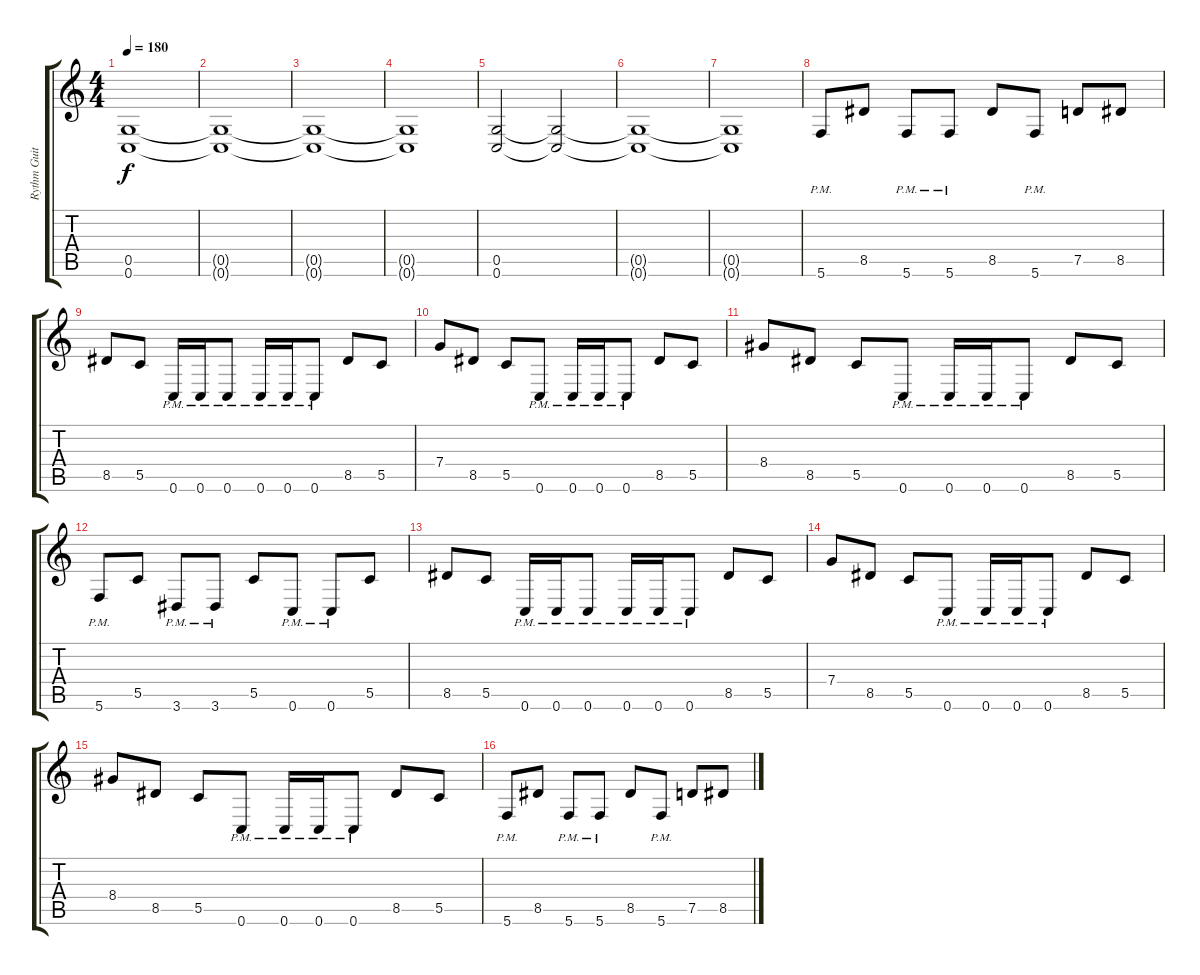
\track ("Rythm Guitar" "Rythm Guit") {instrument distortionguitar}
\staff {score tabs}
\tuning (D4 A3 F3 C3 G2 C2) {hide}
\ts (4 4)
\tempo 180
\clef g2
\ks c
(0.5 0.6).1{dy f volume 7} |
(0.5{t} 0.6{t}).1 |
(0.5{t} 0.6{t}).1 |
(0.5{t} 0.6{t}).1 |
(0.5 0.6).2{volume 13} (0.5{t} 0.6{t}).2{volume 7} |
(0.5{t} 0.6{t}).1 |
(0.5{t} 0.6{t}).1 |
5.6{pm}.8{volume 13} 8.5.8 5.6{pm}.8 5.6{pm}.8 8.5.8 5.6{pm}.8 7.5.8 8.5.8 |
8.5.8 5.5.8 0.6{pm}.16 0.6{pm}.16 0.6{pm}.8 0.6{pm}.16 0.6{pm}.16 0.6{pm}.8 8.5.8 5.5.8 |
7.4.8 8.5.8 5.5.8 0.6{pm}.8 0.6{pm}.16 0.6{pm}.16 0.6{pm}.8 8.5.8 5.5.8 |
8.4.8 8.5.8 5.5.8 0.6{pm}.8 0.6{pm}.16 0.6{pm}.16 0.6{pm}.8 8.5.8 5.5.8 |
5.6{pm}.8 5.5.8 3.6{pm}.8 3.6{pm}.8 5.5.8 0.6{pm}.8 0.6{pm}.8 5.5.8 |
8.5.8 5.5.8 0.6{pm}.16 0.6{pm}.16 0.6{pm}.8 0.6{pm}.16 0.6{pm}.16 0.6{pm}.8 8.5.8 5.5.8 |
7.4.8 8.5.8 5.5.8 0.6{pm}.8 0.6{pm}.16 0.6{pm}.16 0.6{pm}.8 8.5.8 5.5.8 |
8.4.8 8.5.8 5.5.8 0.6{pm}.8 0.6{pm}.16 0.6{pm}.16 0.6{pm}.8 8.5.8 5.5.8 |
5.6{pm}.8 8.5.8 5.6{pm}.8 5.6{pm}.8 8.5.8 5.6{pm}.8 7.5.8 8.5.8
